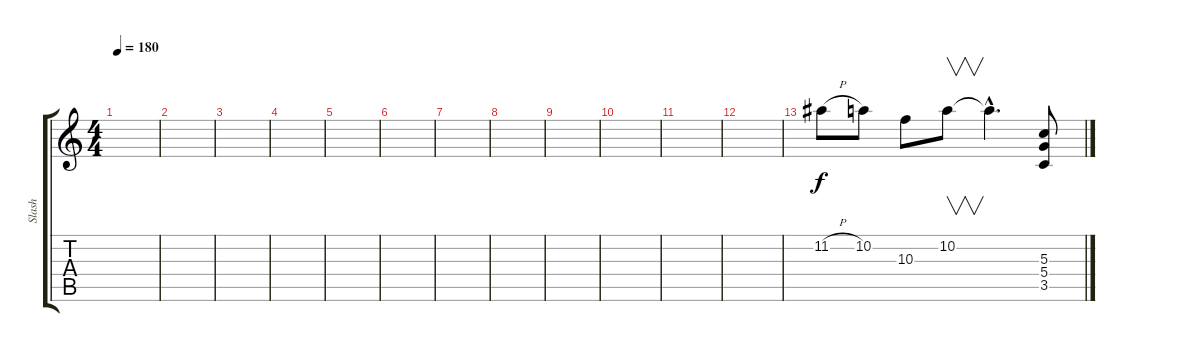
\track ("Slash" "Slash") {instrument overdrivenguitar}
\staff {score tabs}
\tuning (E4 B3 G3 D3 A2 E2) {hide}
\ts (4 4)
\tempo 180
\clef g2
\ks c
|
|
|
|
|
|
|
|
|
|
|
|
11.2{h}.8 10.2.8 10.3.8 10.2.8{v} 10.2{hac t}.4{d} (5.3 5.4 3.5).8
